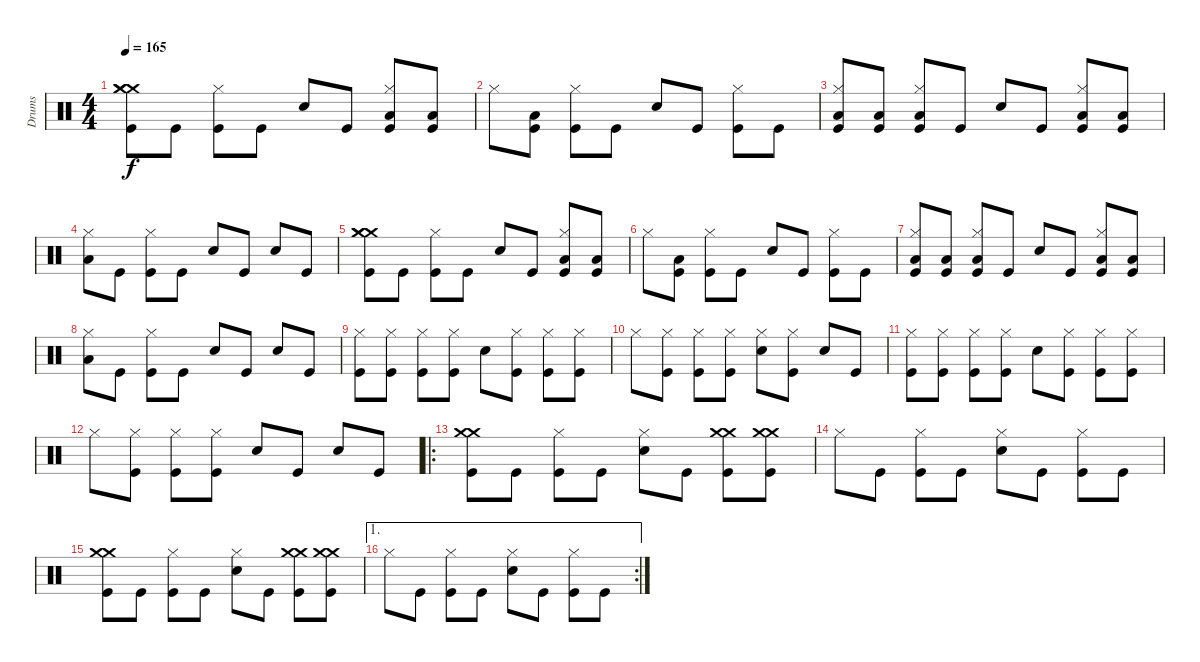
\track ("Drums" "Drums") {instrument percussion}
\staff {score}
\articulation defaults
\ts (4 4)
\tempo 165
\clef neutral
\ks c
("Crash medium (hit)" "Crash medium (hit)" "Crash medium (hit)" "Kick (hit)").8{dy f} "Kick (hit)".8 ("Hi-Hat (closed)" "Kick (hit)").8 "Kick (hit)".8 "Snare (hit) 2".8 "Kick (hit)".8 ("Hi-Hat (closed)" "Low Tom (hit)" "Kick (hit)").8 ("Low Tom (hit)" "Kick (hit)").8 |
"Hi-Hat (closed)".8 ("Low Tom (hit)" "Kick (hit)").8 ("Hi-Hat (closed)" "Kick (hit)").8 "Kick (hit)".8 "Snare (hit) 2".8 "Kick (hit)".8 ("Hi-Hat (closed)" "Kick (hit)").8 "Kick (hit)".8 |
("Hi-Hat (closed)" "Low Tom (hit)" "Kick (hit)").8 ("Low Tom (hit)" "Kick (hit)").8 ("Hi-Hat (closed)" "Low Tom (hit)" "Kick (hit)").8 "Kick (hit)".8 "Snare (hit) 2".8 "Kick (hit)".8 ("Hi-Hat (closed)" "Low Tom (hit)" "Kick (hit)").8 ("Low Tom (hit)" "Kick (hit)").8 |
("Hi-Hat (closed)" "Low Tom (hit)").8 "Kick (hit)".8 ("Hi-Hat (closed)" "Kick (hit)").8 "Kick (hit)".8 "Snare (hit) 2".8 "Kick (hit)".8 "Snare (hit) 2".8 "Kick (hit)".8 |
("Crash medium (hit)" "Crash medium (hit)" "Crash medium (hit)" "Kick (hit)").8 "Kick (hit)".8 ("Hi-Hat (closed)" "Kick (hit)").8 "Kick (hit)".8 "Snare (hit) 2".8 "Kick (hit)".8 ("Hi-Hat (closed)" "Low Tom (hit)" "Kick (hit)").8 ("Low Tom (hit)" "Kick (hit)").8 |
"Hi-Hat (closed)".8 ("Low Tom (hit)" "Kick (hit)").8 ("Hi-Hat (closed)" "Kick (hit)").8 "Kick (hit)".8 "Snare (hit) 2".8 "Kick (hit)".8 ("Hi-Hat (closed)" "Kick (hit)").8 "Kick (hit)".8 |
("Hi-Hat (closed)" "Low Tom (hit)" "Kick (hit)").8 ("Low Tom (hit)" "Kick (hit)").8 ("Hi-Hat (closed)" "Low Tom (hit)" "Kick (hit)").8 "Kick (hit)".8 "Snare (hit) 2".8 "Kick (hit)".8 ("Hi-Hat (closed)" "Low Tom (hit)" "Kick (hit)").8 ("Low Tom (hit)" "Kick (hit)").8 |
("Hi-Hat (closed)" "Low Tom (hit)").8 "Kick (hit)".8 ("Hi-Hat (closed)" "Kick (hit)").8 "Kick (hit)".8 "Snare (hit) 2".8 "Kick (hit)".8 "Snare (hit) 2".8 "Kick (hit)".8 |
("Hi-Hat (closed)" "Kick (hit)").8 ("Hi-Hat (closed)" "Kick (hit)").8 ("Hi-Hat (closed)" "Kick (hit)").8 ("Hi-Hat (closed)" "Kick (hit)").8 "Snare (hit) 2".8 ("Hi-Hat (closed)" "Kick (hit)").8 ("Hi-Hat (closed)" "Kick (hit)").8 ("Hi-Hat (closed)" "Kick (hit)").8 |
"Hi-Hat (closed)".8 ("Hi-Hat (closed)" "Kick (hit)").8 ("Hi-Hat (closed)" "Kick (hit)").8 ("Hi-Hat (closed)" "Kick (hit)").8 ("Hi-Hat (closed)" "Snare (hit) 2").8 ("Hi-Hat (closed)" "Kick (hit)").8 "Snare (hit) 2".8 "Kick (hit)".8 |
("Hi-Hat (closed)" "Kick (hit)").8 ("Hi-Hat (closed)" "Kick (hit)").8 ("Hi-Hat (closed)" "Kick (hit)").8 ("Hi-Hat (closed)" "Kick (hit)").8 "Snare (hit) 2".8 ("Hi-Hat (closed)" "Kick (hit)").8 ("Hi-Hat (closed)" "Kick (hit)").8 ("Hi-Hat (closed)" "Kick (hit)").8 |
"Hi-Hat (closed)".8 ("Hi-Hat (closed)" "Kick (hit)").8 ("Hi-Hat (closed)" "Kick (hit)").8 ("Hi-Hat (closed)" "Kick (hit)").8 "Snare (hit) 2".8 "Kick (hit)".8 "Snare (hit) 2".8 "Kick (hit)".8 |
\ro
("Crash medium (hit)" "Crash medium (hit)" "Kick (hit)").8 "Kick (hit)".8 ("Hi-Hat (closed)" "Kick (hit)").8 "Kick (hit)".8 ("Hi-Hat (closed)" "Snare (hit) 2").8 "Kick (hit)".8 ("Crash medium (hit)" "Crash medium (hit)" "Kick (hit)").8 ("Crash medium (hit)" "Crash medium (hit)" "Kick (hit)").8 |
"Hi-Hat (closed)".8 "Kick (hit)".8 ("Hi-Hat (closed)" "Kick (hit)").8 "Kick (hit)".8 ("Hi-Hat (closed)" "Snare (hit) 2").8 "Kick (hit)".8 ("Hi-Hat (closed)" "Kick (hit)").8 "Kick (hit)".8 |
("Crash medium (hit)" "Crash medium (hit)" "Kick (hit)").8 "Kick (hit)".8 ("Hi-Hat (closed)" "Kick (hit)").8 "Kick (hit)".8 ("Hi-Hat (closed)" "Snare (hit) 2").8 "Kick (hit)".8 ("Crash medium (hit)" "Crash medium (hit)" "Kick (hit)").8 ("Crash medium (hit)" "Crash medium (hit)" "Kick (hit)").8 |
\ae 1
\rc 2 "Hi-Hat (closed)".8 "Kick (hit)".8
("Hi-Hat (closed)" "Kick (hit)").8 "Kick (hit)".8 ("Hi-Hat (closed)" "Snare (hit) 2").8 "Kick (hit)".8 ("Hi-Hat (closed)" "Kick (hit)").8 "Kick (hit)".8
